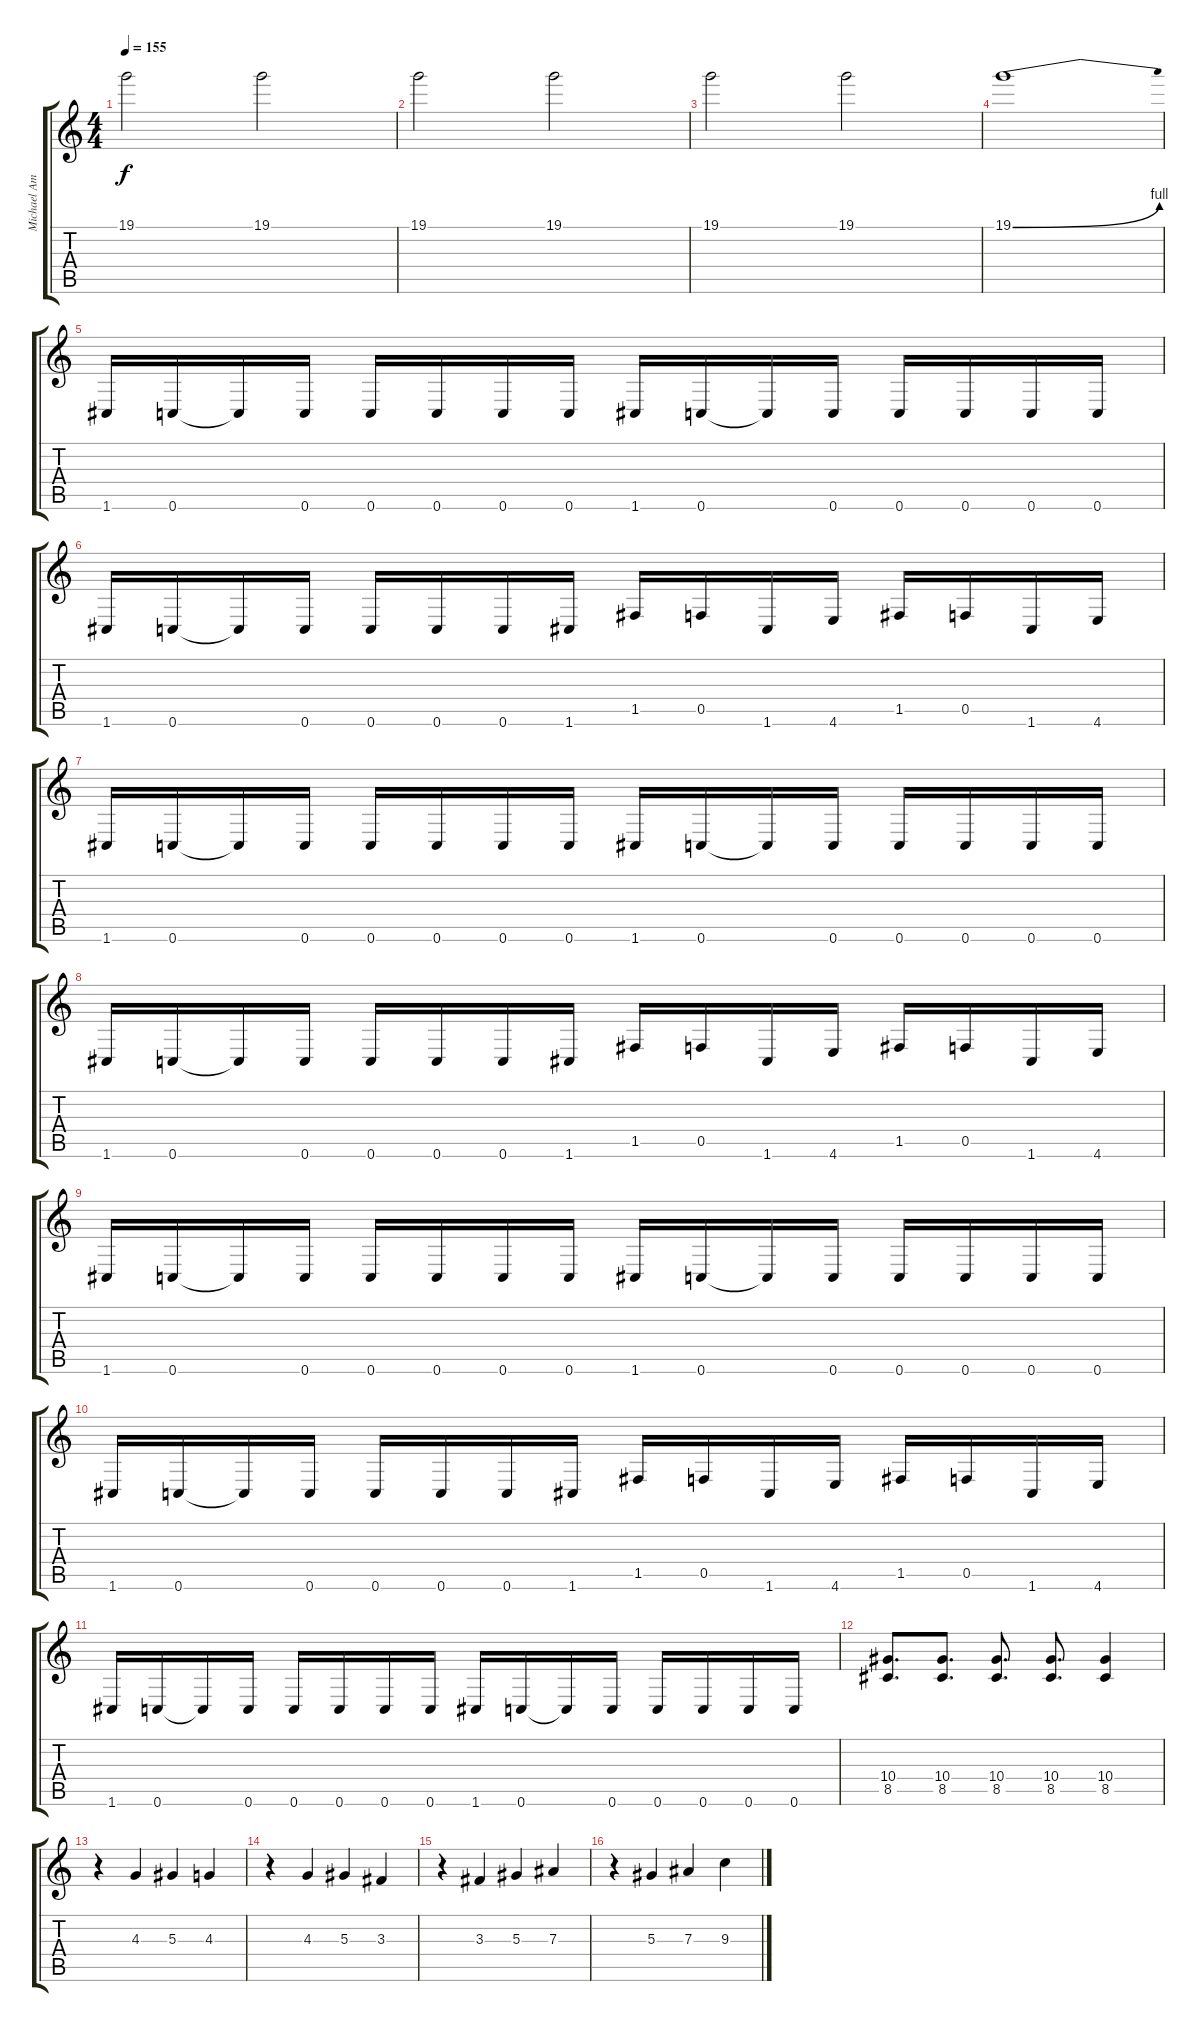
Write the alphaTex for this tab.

\track ("Michael Amott" "Michael Am") {instrument distortionguitar}
\staff {score tabs}
\tuning (C4 G3 Eb3 Bb2 F2 C2) {hide}
\ts (4 4)
\tempo 155
\clef g2
\ks c
19.1.2{dy f} 19.1.2 |
19.1.2 19.1.2 |
19.1.2 19.1.2 |
19.1{be (bend 0 0 60 4)}.1 |
1.6.16 0.6.16 0.6{t}.16 0.6.16 0.6.16 0.6.16 0.6.16 0.6.16 1.6.16 0.6.16 0.6{t}.16 0.6.16 0.6.16 0.6.16 0.6.16 0.6.16 |
1.6.16 0.6.16 0.6{t}.16 0.6.16 0.6.16 0.6.16 0.6.16 1.6.16 1.5.16 0.5.16 1.6.16 4.6.16 1.5.16 0.5.16 1.6.16 4.6.16 |
1.6.16 0.6.16 0.6{t}.16 0.6.16 0.6.16 0.6.16 0.6.16 0.6.16 1.6.16 0.6.16 0.6{t}.16 0.6.16 0.6.16 0.6.16 0.6.16 0.6.16 |
1.6.16 0.6.16 0.6{t}.16 0.6.16 0.6.16 0.6.16 0.6.16 1.6.16 1.5.16 0.5.16 1.6.16 4.6.16 1.5.16 0.5.16 1.6.16 4.6.16 |
1.6.16 0.6.16 0.6{t}.16 0.6.16 0.6.16 0.6.16 0.6.16 0.6.16 1.6.16 0.6.16 0.6{t}.16 0.6.16 0.6.16 0.6.16 0.6.16 0.6.16 |
1.6.16 0.6.16 0.6{t}.16 0.6.16 0.6.16 0.6.16 0.6.16 1.6.16 1.5.16 0.5.16 1.6.16 4.6.16 1.5.16 0.5.16 1.6.16 4.6.16 |
1.6.16 0.6.16 0.6{t}.16 0.6.16 0.6.16 0.6.16 0.6.16 0.6.16 1.6.16 0.6.16 0.6{t}.16 0.6.16 0.6.16 0.6.16 0.6.16 0.6.16 |
(10.4 8.5).8{d} (10.4 8.5).8{d} (10.4 8.5).8{d} (10.4 8.5).8{d} (10.4 8.5).4 |
r.4 4.3.4 5.3.4 4.3.4 |
r.4 4.3.4 5.3.4 3.3.4 |
r.4 3.3.4 5.3.4 7.3.4 |
r.4 5.3.4 7.3.4 9.3.4
